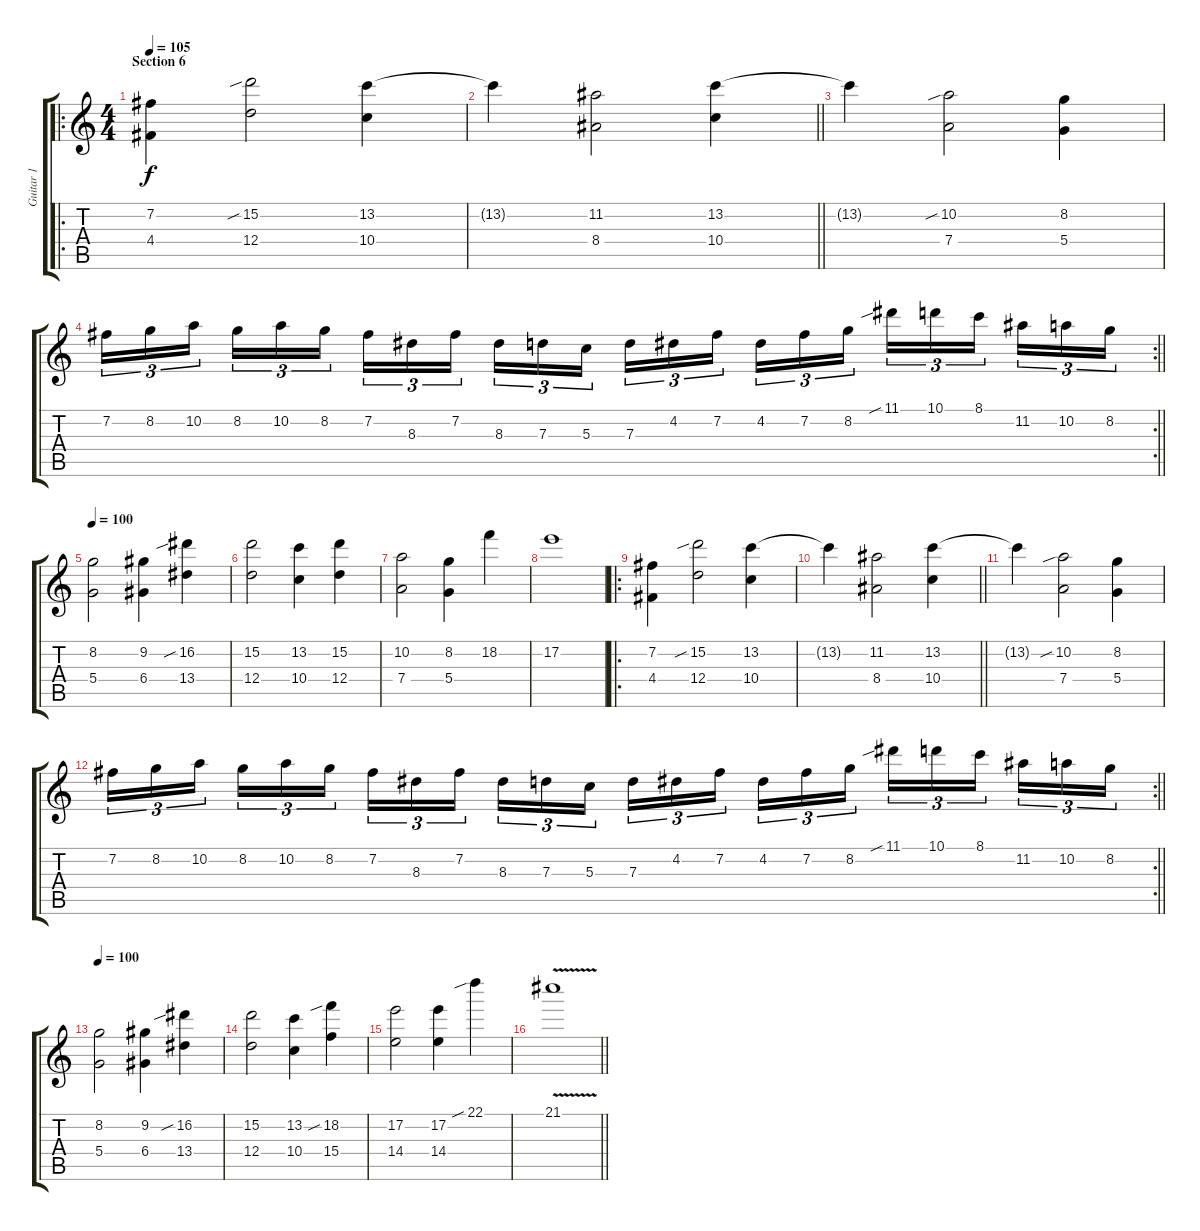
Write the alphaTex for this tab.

\track ("Guitar 1" "Guitar 1") {instrument distortionguitar}
\staff {score tabs}
\tuning (E4 B3 G3 D3 A2 D2) {hide}
\ro
\ts (4 4)
\section ("" "Section 6")
\tempo 105
\clef g2
\ks c
(7.2 4.4).4{dy f} (15.2{sib} 12.4).2 (13.2 10.4).4 |
\barLineRight lightlight
13.2{t}.4 (11.2 8.4).2 (13.2 10.4).4 |
13.2{t}.4 (10.2{sib} 7.4).2 (8.2 5.4).4 |
\rc 2
\barLineRight lightlight
7.2.16{tu (3 2)} 8.2.16{tu (3 2)} 10.2.16{tu (3 2) beam splitsecondary} 8.2.16{tu (3 2)} 10.2.16{tu (3 2)} 8.2.16{tu (3 2)} 7.2.16{tu (3 2)} 8.3.16{tu (3 2)} 7.2.16{tu (3 2) beam splitsecondary} 8.3.16{tu (3 2)} 7.3.16{tu (3 2)} 5.3.16{tu (3 2)} 7.3.16{tu (3 2)} 4.2.16{tu (3 2)} 7.2.16{tu (3 2) beam splitsecondary} 4.2.16{tu (3 2)} 7.2.16{tu (3 2)} 8.2.16{tu (3 2)} 11.1{sib}.16{tu (3 2)} 10.1.16{tu (3 2)} 8.1.16{tu (3 2) beam splitsecondary} 11.2.16{tu (3 2)} 10.2.16{tu (3 2)} 8.2.16{tu (3 2)} |
\tempo 100
(8.2 5.4).2 (9.2 6.4).4 (16.2{sib} 13.4).4 |
(15.2 12.4).2 (13.2 10.4).4 (15.2 12.4).4 |
(10.2 7.4).2 (8.2 5.4).4 18.2.4 |
17.2.1 |
\ro
(7.2 4.4).4 (15.2{sib} 12.4).2 (13.2 10.4).4 |
\barLineRight lightlight
13.2{t}.4 (11.2 8.4).2 (13.2 10.4).4 |
13.2{t}.4 (10.2{sib} 7.4).2 (8.2 5.4).4 |
\rc 2
\barLineRight lightlight
7.2.16{tu (3 2)} 8.2.16{tu (3 2)} 10.2.16{tu (3 2) beam splitsecondary} 8.2.16{tu (3 2)} 10.2.16{tu (3 2)} 8.2.16{tu (3 2)} 7.2.16{tu (3 2)} 8.3.16{tu (3 2)} 7.2.16{tu (3 2) beam splitsecondary} 8.3.16{tu (3 2)} 7.3.16{tu (3 2)} 5.3.16{tu (3 2)} 7.3.16{tu (3 2)} 4.2.16{tu (3 2)} 7.2.16{tu (3 2) beam splitsecondary} 4.2.16{tu (3 2)} 7.2.16{tu (3 2)} 8.2.16{tu (3 2)} 11.1{sib}.16{tu (3 2)} 10.1.16{tu (3 2)} 8.1.16{tu (3 2) beam splitsecondary} 11.2.16{tu (3 2)} 10.2.16{tu (3 2)} 8.2.16{tu (3 2)} |
\tempo 100
(8.2 5.4).2 (9.2 6.4).4 (16.2{sib} 13.4).4 |
(15.2 12.4).2 (13.2 10.4).4 (18.2{sib} 15.4).4 |
(17.2 14.4).2 (17.2 14.4).4 22.1{sib}.4 |
\barLineRight lightlight
21.1{v}.1
